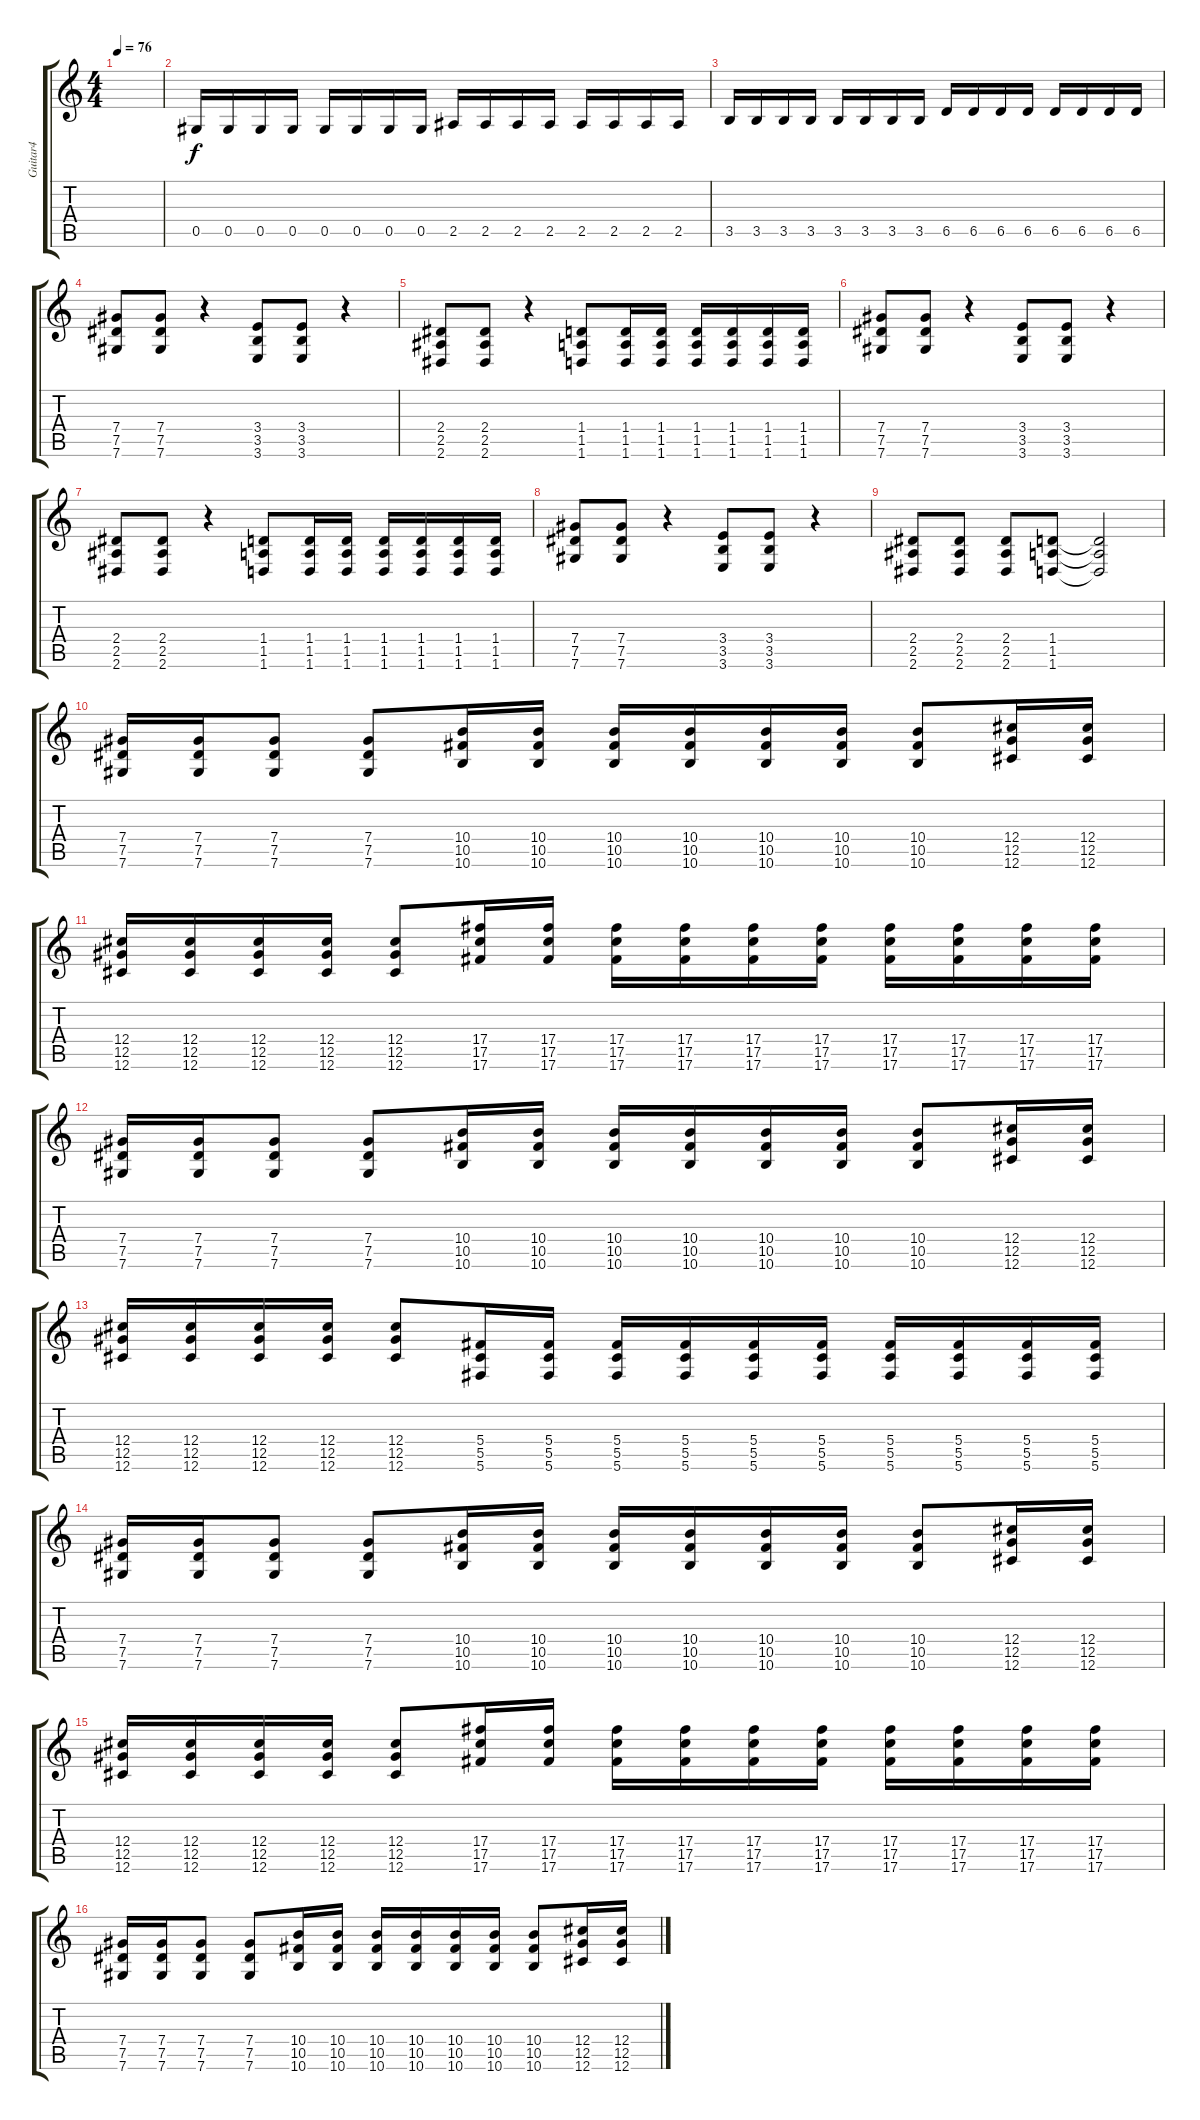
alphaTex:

\track ("Guitar4" "Guitar4") {instrument distortionguitar}
\staff {score tabs}
\tuning (Eb4 Bb3 Gb3 Db3 Ab2 Db2) {hide}
\ts (4 4)
\tempo 76
\clef g2
\ks c
|
0.5.16 0.5.16 0.5.16 0.5.16 0.5.16 0.5.16 0.5.16 0.5.16 2.5.16 2.5.16 2.5.16 2.5.16 2.5.16 2.5.16 2.5.16 2.5.16 |
3.5.16 3.5.16 3.5.16 3.5.16 3.5.16 3.5.16 3.5.16 3.5.16 6.5.16 6.5.16 6.5.16 6.5.16 6.5.16 6.5.16 6.5.16 6.5.16 |
(7.4 7.5 7.6).8 (7.4 7.5 7.6).8 r.4 (3.4 3.5 3.6).8 (3.4 3.5 3.6).8 r.4 |
(2.4 2.5 2.6).8 (2.4 2.5 2.6).8 r.4 (1.4 1.5 1.6).8 (1.4 1.5 1.6).16 (1.4 1.5 1.6).16 (1.4 1.5 1.6).16 (1.4 1.5 1.6).16 (1.4 1.5 1.6).16 (1.4 1.5 1.6).16 |
(7.4 7.5 7.6).8 (7.4 7.5 7.6).8 r.4 (3.4 3.5 3.6).8 (3.4 3.5 3.6).8 r.4 |
(2.4 2.5 2.6).8 (2.4 2.5 2.6).8 r.4 (1.4 1.5 1.6).8 (1.4 1.5 1.6).16 (1.4 1.5 1.6).16 (1.4 1.5 1.6).16 (1.4 1.5 1.6).16 (1.4 1.5 1.6).16 (1.4 1.5 1.6).16 |
(7.4 7.5 7.6).8 (7.4 7.5 7.6).8 r.4 (3.4 3.5 3.6).8 (3.4 3.5 3.6).8 r.4 |
(2.4 2.5 2.6).8 (2.4 2.5 2.6).8 (2.4 2.5 2.6).8 (1.4 1.5 1.6).8 (1.4{t} 1.5{t} 1.6{t}).2 |
(7.4 7.5 7.6).16 (7.4 7.5 7.6).16 (7.4 7.5 7.6).8 (7.4 7.5 7.6).8 (10.4 10.5 10.6).16 (10.4 10.5 10.6).16 (10.4 10.5 10.6).16 (10.4 10.5 10.6).16 (10.4 10.5 10.6).16 (10.4 10.5 10.6).16 (10.4 10.5 10.6).8 (12.4 12.5 12.6).16 (12.4 12.5 12.6).16 |
(12.4 12.5 12.6).16 (12.4 12.5 12.6).16 (12.4 12.5 12.6).16 (12.4 12.5 12.6).16 (12.4 12.5 12.6).8 (17.4 17.5 17.6).16 (17.4 17.5 17.6).16 (17.4 17.5 17.6).16 (17.4 17.5 17.6).16 (17.4 17.5 17.6).16 (17.4 17.5 17.6).16 (17.4 17.5 17.6).16 (17.4 17.5 17.6).16 (17.4 17.5 17.6).16 (17.4 17.5 17.6).16 |
(7.4 7.5 7.6).16 (7.4 7.5 7.6).16 (7.4 7.5 7.6).8 (7.4 7.5 7.6).8 (10.4 10.5 10.6).16 (10.4 10.5 10.6).16 (10.4 10.5 10.6).16 (10.4 10.5 10.6).16 (10.4 10.5 10.6).16 (10.4 10.5 10.6).16 (10.4 10.5 10.6).8 (12.4 12.5 12.6).16 (12.4 12.5 12.6).16 |
(12.4 12.5 12.6).16 (12.4 12.5 12.6).16 (12.4 12.5 12.6).16 (12.4 12.5 12.6).16 (12.4 12.5 12.6).8 (5.4 5.5 5.6).16 (5.4 5.5 5.6).16 (5.4 5.5 5.6).16 (5.4 5.5 5.6).16 (5.4 5.5 5.6).16 (5.4 5.5 5.6).16 (5.4 5.5 5.6).16 (5.4 5.5 5.6).16 (5.4 5.5 5.6).16 (5.4 5.5 5.6).16 |
(7.4 7.5 7.6).16 (7.4 7.5 7.6).16 (7.4 7.5 7.6).8 (7.4 7.5 7.6).8 (10.4 10.5 10.6).16 (10.4 10.5 10.6).16 (10.4 10.5 10.6).16 (10.4 10.5 10.6).16 (10.4 10.5 10.6).16 (10.4 10.5 10.6).16 (10.4 10.5 10.6).8 (12.4 12.5 12.6).16 (12.4 12.5 12.6).16 |
(12.4 12.5 12.6).16 (12.4 12.5 12.6).16 (12.4 12.5 12.6).16 (12.4 12.5 12.6).16 (12.4 12.5 12.6).8 (17.4 17.5 17.6).16 (17.4 17.5 17.6).16 (17.4 17.5 17.6).16 (17.4 17.5 17.6).16 (17.4 17.5 17.6).16 (17.4 17.5 17.6).16 (17.4 17.5 17.6).16 (17.4 17.5 17.6).16 (17.4 17.5 17.6).16 (17.4 17.5 17.6).16 |
(7.4 7.5 7.6).16 (7.4 7.5 7.6).16 (7.4 7.5 7.6).8 (7.4 7.5 7.6).8 (10.4 10.5 10.6).16 (10.4 10.5 10.6).16 (10.4 10.5 10.6).16 (10.4 10.5 10.6).16 (10.4 10.5 10.6).16 (10.4 10.5 10.6).16 (10.4 10.5 10.6).8 (12.4 12.5 12.6).16 (12.4 12.5 12.6).16
